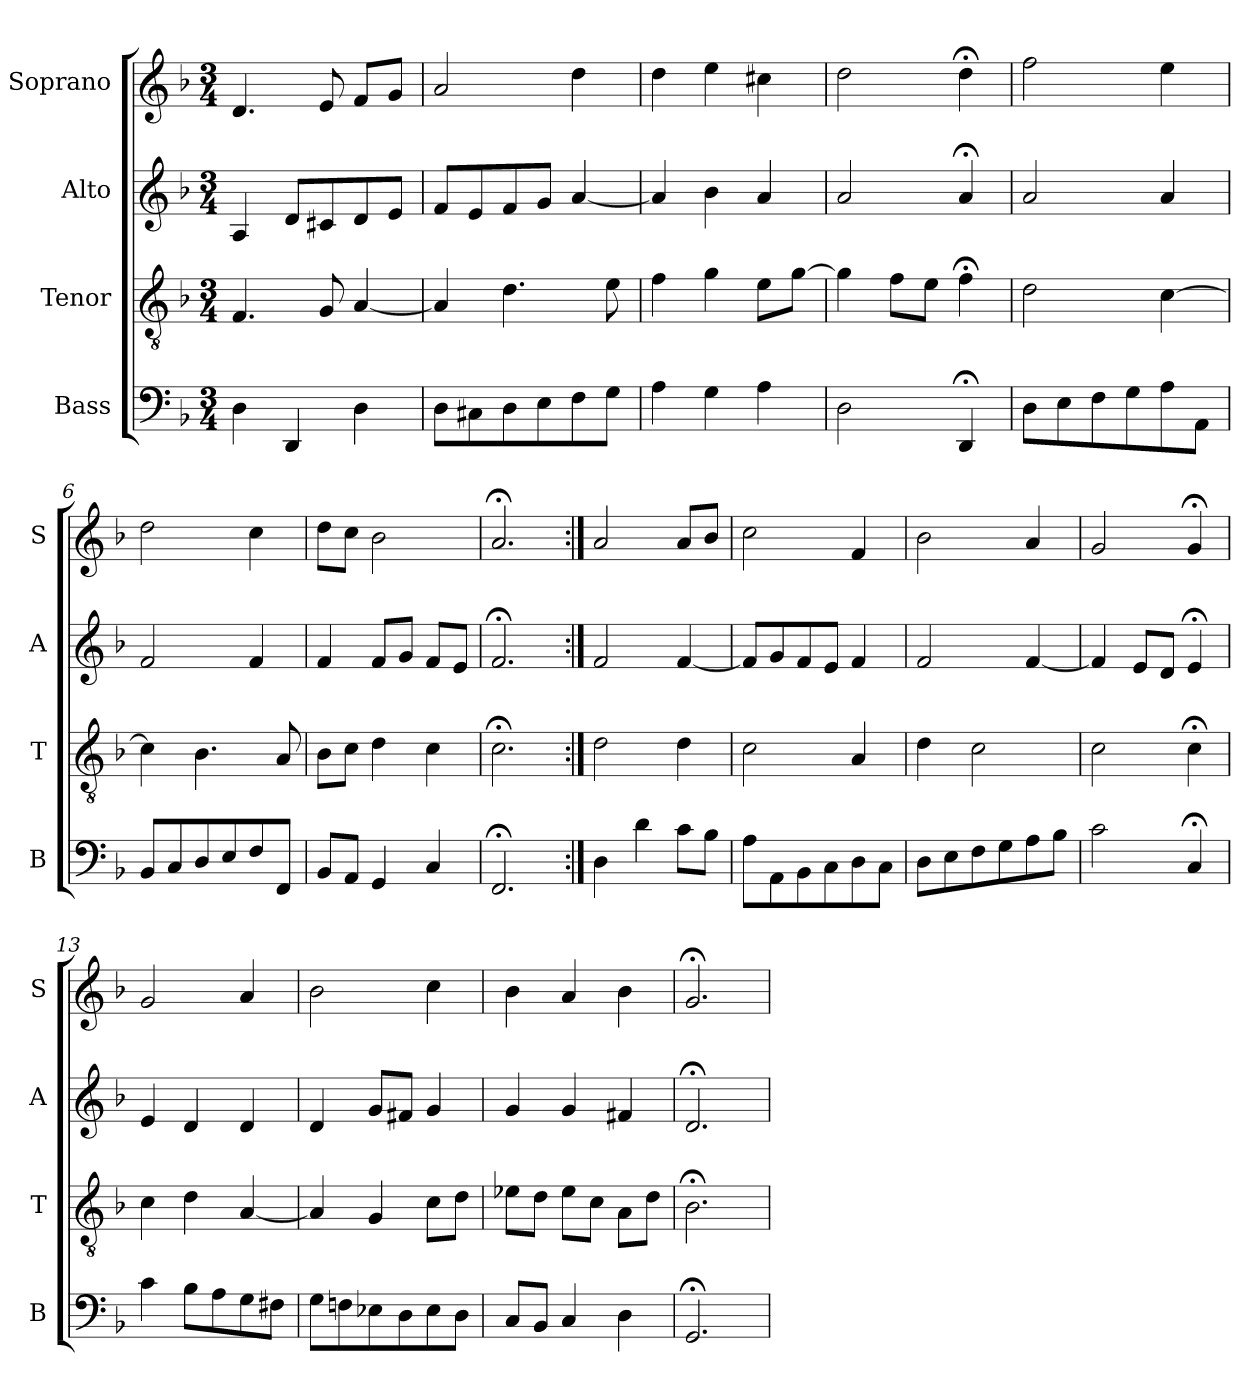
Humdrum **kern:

**kern	**kern	**kern	**kern
*part4	*part3	*part2	*part1
*staff4	*staff3	*staff2	*staff1
*I"Bass	*I"Tenor	*I"Alto	*I"Soprano
*I'B	*I'T	*I'A	*I'S
*clefF4	*clefGv2	*clefG2	*clefG2
*k[b-]	*k[b-]	*k[b-]	*k[b-]
*d:	*d:	*d:	*d:
*M3/4	*M3/4	*M3/4	*M3/4
*MM100	*MM100	*MM100	*MM100
=1	=1	=1	=1
4D	4.F	4A	4.d
4DD	.	8dL	.
.	8G	8c#X	8e
4D	[4A	8d	8fL
.	.	8eJ	8gJ
=2	=2	=2	=2
8DL	4A]	8fL	2a
8C#X	.	8e	.
8D	4.d	8f	.
8E	.	8gJ	.
8F	.	[4a	4dd
8GJ	8e	.	.
=3	=3	=3	=3
4A	4f	4a]	4dd
4Gi	4gi	4b-i	4eei
4A	8eL	4a	4cc#X
.	[8gJ	.	.
=4	=4	=4	=4
2D	4g]	2a	2dd
.	8fL	.	.
.	8eJ	.	.
4DD;<	4f;<	4a;<	4dd;<
=5	=5	=5	=5
8DL	2d	2a	2ff
8E	.	.	.
8F	.	.	.
8G	.	.	.
8A	[4c	4a	4ee
8AAJ	.	.	.
=6	=6	=6	=6
8BB-L	4c]	2f	2dd
8C	.	.	.
8D	4.B-	.	.
8E	.	.	.
8F	.	4f	4cc
8FFJ	8A	.	.
=7	=7	=7	=7
8BB-L	8B-L	4f	8ddL
8AAJ	8cJ	.	8ccJ
4GG	4d	8fL	2b-
.	.	8gJ	.
4C	4c	8fL	.
.	.	8eJ	.
=8	=8	=8	=8
2.FF;<	2.c;<	2.f;<	2.a;<
=9:|!	=9:|!	=9:|!	=9:|!
4D	2d	2f	2a
4d	.	.	.
8cL	4d	[4f	8aL
8B-J	.	.	8b-J
=10	=10	=10	=10
8AL	2c	8fL]	2cc
8AA	.	8g	.
8BB-	.	8f	.
8C	.	8eJ	.
8D	4A	4f	4f
8CJ	.	.	.
=11	=11	=11	=11
8DL	4d	2f	2b-
8E	.	.	.
8F	2c	.	.
8G	.	.	.
8A	.	[4f	4a
8B-J	.	.	.
=12	=12	=12	=12
2c	2c	4f]	2g
.	.	8eL	.
.	.	8dJ	.
4C;<	4c;<	4e;<	4g;<
=13	=13	=13	=13
4c	4c	4e	2g
8B-L	4d	4d	.
8A	.	.	.
8G	[4A	4d	4a
8F#XJ	.	.	.
=14	=14	=14	=14
8GL	4A]	4d	2b-
8Fn	.	.	.
8E-X	4G	8gL	.
8D	.	8f#XJ	.
8E-	8cL	4g	4cc
8DJ	8dJ	.	.
=15	=15	=15	=15
8CL	8e-XL	4g	4b-
8BB-J	8dJ	.	.
4C	8e-L	4g	4a
.	8cJ	.	.
4D	8AL	4f#X	4b-
.	8dJ	.	.
=16	=16	=16	=16
2.GG;<	2.B-;<	2.d;<	2.g;<
=	=	=	=
*-	*-	*-	*-
